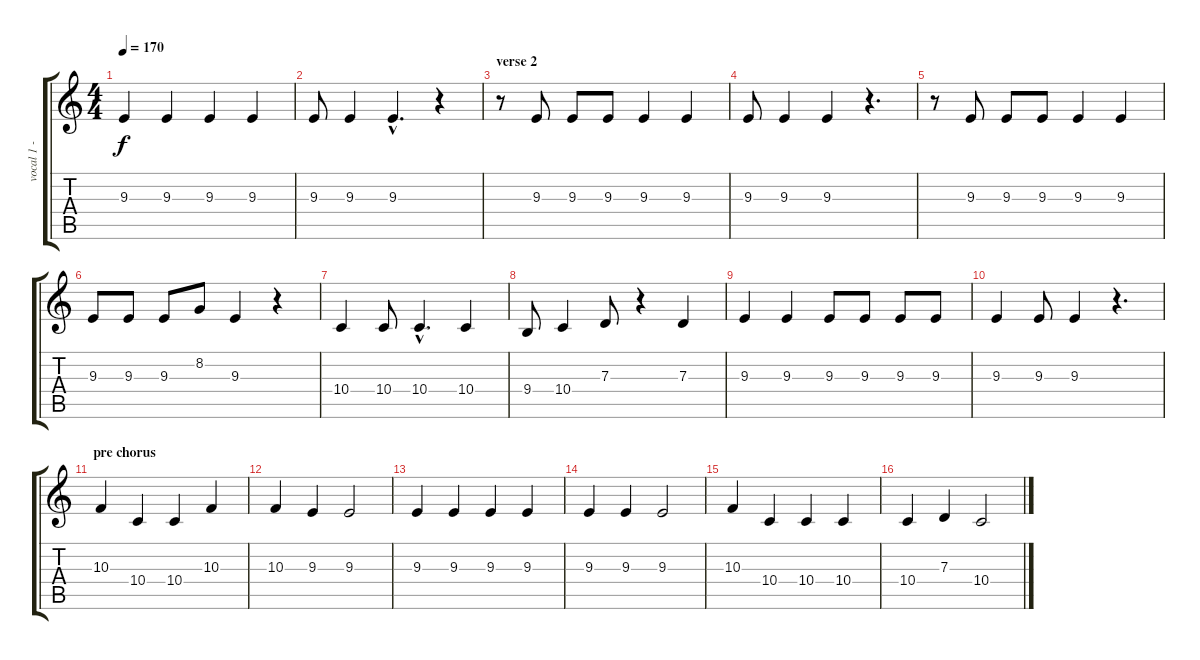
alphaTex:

\track ("vocal 1 - Megat" "vocal 1 - ") {instrument lead2sawtooth}
\staff {score tabs}
\tuning (E4 B3 G3 D3 A2 E2) {hide}
\ts (4 4)
\tempo 170
\clef g2
\ks c
9.3.4{dy f} 9.3.4 9.3.4 9.3.4 |
9.3.8 9.3.4 9.3{hac}.4{d} r.4 |
\section ("" "verse 2")
r.8 9.3.8 9.3.8 9.3.8 9.3.4 9.3.4 |
9.3.8 9.3.4 9.3.4 r.4{d} |
r.8 9.3.8 9.3.8 9.3.8 9.3.4 9.3.4 |
9.3.8 9.3.8 9.3.8 8.2.8 9.3.4 r.4 |
10.4.4 10.4.8 10.4{hac}.4{d} 10.4.4 |
9.4.8 10.4.4 7.3.8 r.4 7.3.4 |
9.3.4 9.3.4 9.3.8 9.3.8 9.3.8 9.3.8 |
9.3.4 9.3.8 9.3.4 r.4{d} |
\section ("" "pre chorus")
10.3.4 10.4.4 10.4.4 10.3.4 |
10.3.4 9.3.4 9.3.2 |
9.3.4 9.3.4 9.3.4 9.3.4 |
9.3.4 9.3.4 9.3.2 |
10.3.4 10.4.4 10.4.4 10.4.4 |
10.4.4 7.3.4 10.4.2
